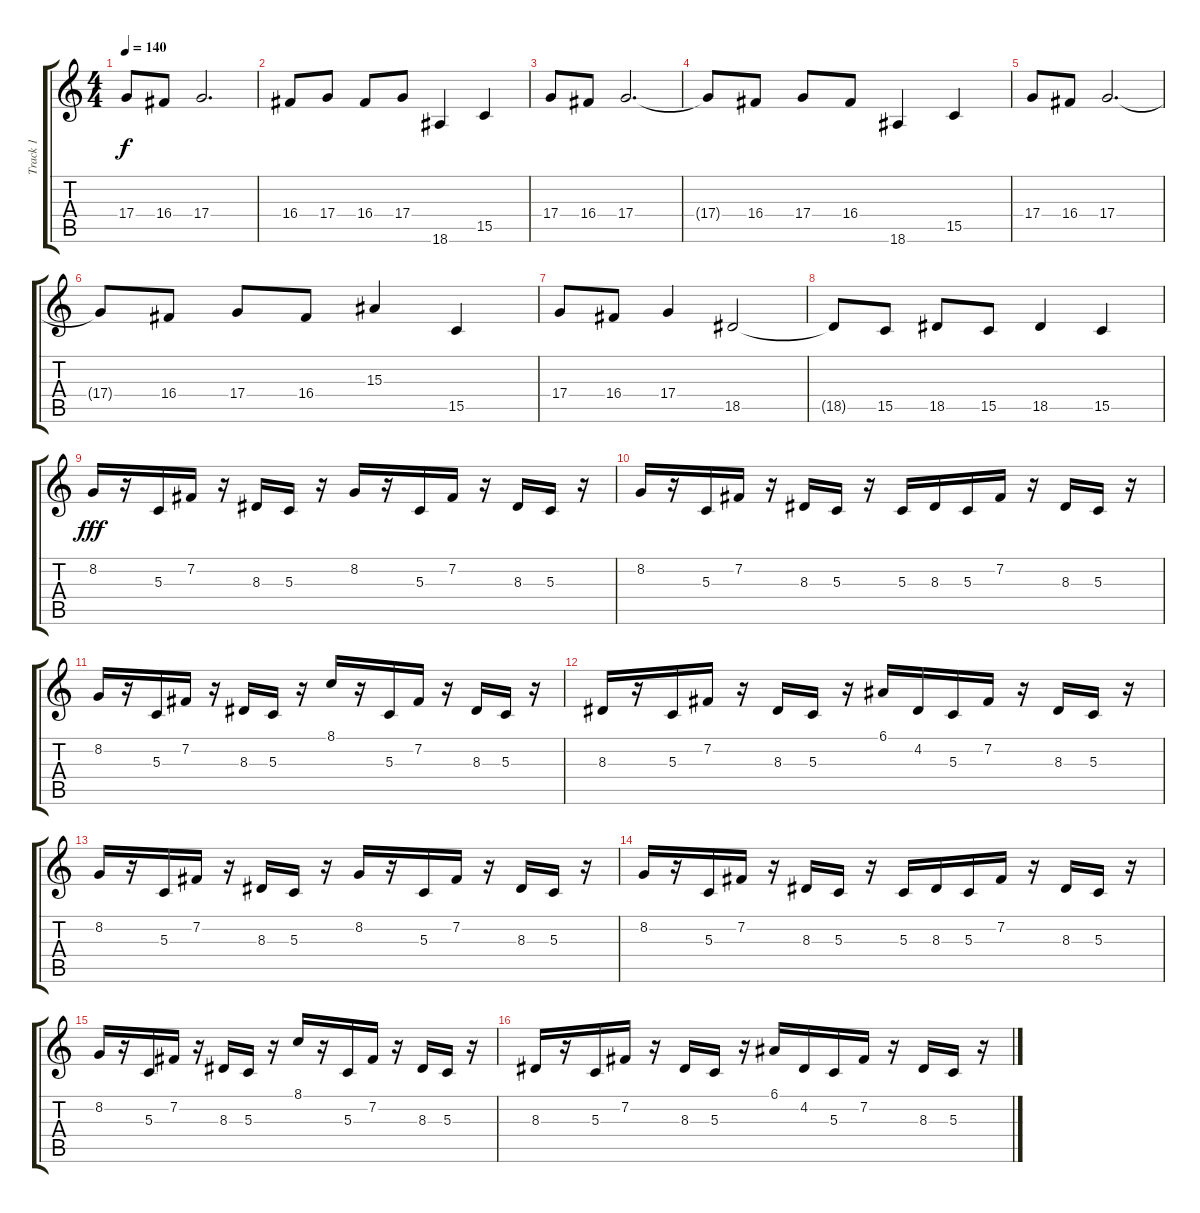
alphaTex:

\track ("Track 1" "Track 1") {instrument lead2sawtooth}
\staff {score tabs}
\tuning (E4 B3 G3 D3 A2 E2) {hide}
\ts (4 4)
\tempo 140
\clef g2
\ks c
17.4.8{dy f} 16.4.8 17.4.2{d} |
16.4.8 17.4.8 16.4.8 17.4.8 18.6.4 15.5.4 |
17.4.8 16.4.8 17.4.2{d} |
17.4{t}.8 16.4.8 17.4.8 16.4.8 18.6.4 15.5.4 |
17.4.8 16.4.8 17.4.2{d} |
17.4{t}.8 16.4.8 17.4.8 16.4.8 15.3.4 15.5.4 |
17.4.8 16.4.8 17.4.4 18.5.2 |
18.5{t}.8 15.5.8 18.5.8 15.5.8 18.5.4 15.5.4 |
8.2.16{dy fff instrument pad3polysynth} r.16 5.3.16 7.2.16 r.16 8.3.16 5.3.16 r.16 8.2.16 r.16 5.3.16 7.2.16 r.16 8.3.16 5.3.16 r.16 |
8.2.16 r.16 5.3.16 7.2.16 r.16 8.3.16 5.3.16 r.16 5.3.16 8.3.16 5.3.16 7.2.16 r.16 8.3.16 5.3.16 r.16 |
8.2.16 r.16 5.3.16 7.2.16 r.16 8.3.16 5.3.16 r.16 8.1.16 r.16 5.3.16 7.2.16 r.16 8.3.16 5.3.16 r.16 |
8.3.16 r.16 5.3.16 7.2.16 r.16 8.3.16 5.3.16 r.16 6.1.16 4.2.16 5.3.16 7.2.16 r.16 8.3.16 5.3.16 r.16 |
8.2.16 r.16 5.3.16 7.2.16 r.16 8.3.16 5.3.16 r.16 8.2.16 r.16 5.3.16 7.2.16 r.16 8.3.16 5.3.16 r.16 |
8.2.16 r.16 5.3.16 7.2.16 r.16 8.3.16 5.3.16 r.16 5.3.16 8.3.16 5.3.16 7.2.16 r.16 8.3.16 5.3.16 r.16 |
8.2.16 r.16 5.3.16 7.2.16 r.16 8.3.16 5.3.16 r.16 8.1.16 r.16 5.3.16 7.2.16 r.16 8.3.16 5.3.16 r.16 |
8.3.16 r.16 5.3.16 7.2.16 r.16 8.3.16 5.3.16 r.16 6.1.16 4.2.16 5.3.16 7.2.16 r.16 8.3.16 5.3.16 r.16
